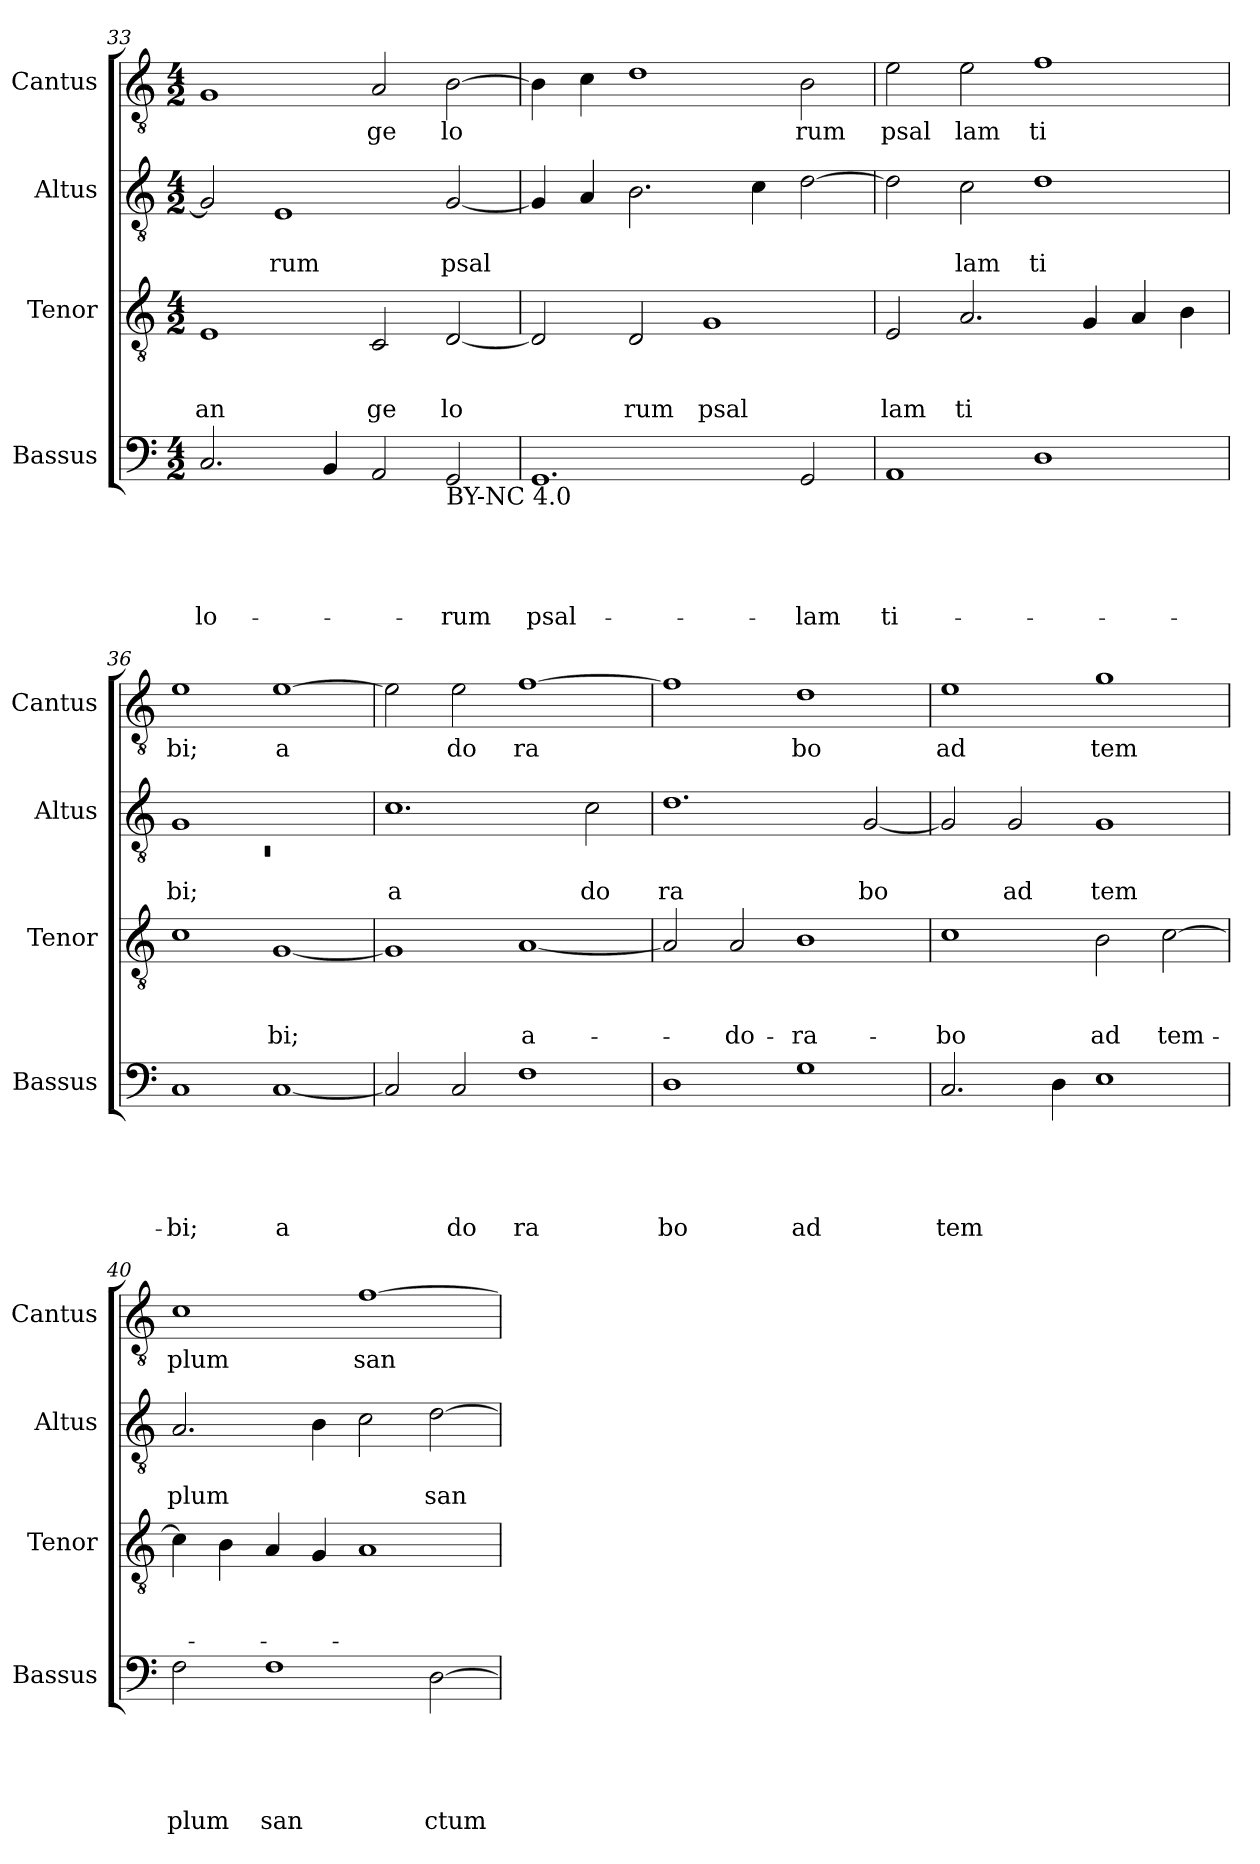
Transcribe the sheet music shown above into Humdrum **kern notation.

**kern	**text	**text	**text	**text	**text	**kern	**text	**text	**text	**kern	**text	**text	**kern	**text
*part4	*part4	*part4	*part4	*part4	*part4	*part3	*part3	*part3	*part3	*part2	*part2	*part2	*part1	*part1
*staff4	*staff4	*staff4	*staff4	*staff4	*staff4	*staff3	*staff3	*staff3	*staff3	*staff2	*staff2	*staff2	*staff1	*staff1
*I"Bassus	*	*	*	*	*	*I"Tenor	*	*	*	*I"Altus	*	*	*I"Cantus	*
*I'Bassus	*	*	*	*	*	*I'Tenor	*	*	*	*I'Altus	*	*	*I'Cantus	*
*clefF4	*	*	*	*	*	*clefGv2	*	*	*	*clefGv2	*	*	*clefGv2	*
*k[]	*	*	*	*	*	*k[]	*	*	*	*k[]	*	*	*k[]	*
*C:	*	*	*	*	*	*C:	*	*	*	*C:	*	*	*C:	*
*M4/2	*	*	*	*	*	*M4/2	*	*	*	*M4/2	*	*	*M4/2	*
=33	=33	=33	=33	=33	=33	=33	=33	=33	=33	=33	=33	=33	=33	=33
!	!	!	!	!	!LO:LY:b	!	!	!	!LO:LY:b	!	!	!	!	!
2.C/	.	.	.	.	-lo-	1E	.	.	an	2G/]	.	.	1G	.
!	!	!	!	!	!	!	!	!	!	!	!	!LO:LY:b	!	!
.	.	.	.	.	.	.	.	.	.	1E	.	rum	.	.
4BB/	.	.	.	.	.	.	.	.	.	.	.	.	.	.
!	!	!	!	!	!	!	!	!	!LO:LY:b	!	!	!	!	!LO:LY:b
2AA/	.	.	.	.	.	2C/	.	.	ge	.	.	.	2A/	ge
!LO:TX:b:t=BY-NC 4.0	!	!	!	!	!	!	!	!	!	!	!	!	!	!
!	!	!	!	!	!LO:LY:b	!	!	!	!LO:LY:b	!	!	!LO:LY:b	!	!LO:LY:b
2GG/	.	.	.	.	-rum	[<2D/	.	.	lo	[<2G/	.	psal	[>2B\	lo
=34	=34	=34	=34	=34	=34	=34	=34	=34	=34	=34	=34	=34	=34	=34
!	!	!	!	!	!LO:LY:b	!	!	!	!	!	!	!	!	!
1.GG	.	.	.	.	psal-	2D/]	.	.	.	4G/]	.	.	4B\]	.
.	.	.	.	.	.	.	.	.	.	4A/	.	.	4c\	.
!	!	!	!	!	!	!	!	!	!LO:LY:b	!	!	!	!	!
.	.	.	.	.	.	2D/	.	.	rum	2.B\	.	.	1d	.
!	!	!	!	!	!	!	!	!	!LO:LY:b	!	!	!	!	!
.	.	.	.	.	.	1G	.	.	psal	.	.	.	.	.
.	.	.	.	.	.	.	.	.	.	4c\	.	.	.	.
!	!	!	!	!	!LO:LY:b	!	!	!	!	!	!	!	!	!LO:LY:b
2GG/	.	.	.	.	-lam	.	.	.	.	[>2d\	.	.	2B\	rum
=35	=35	=35	=35	=35	=35	=35	=35	=35	=35	=35	=35	=35	=35	=35
!	!	!	!	!	!LO:LY:b	!	!	!	!LO:LY:b	!	!	!	!	!LO:LY:b
1AA	.	.	.	.	ti-	2E/	.	.	lam	2d\]	.	.	2e\	psal
!	!	!	!	!	!	!	!	!	!LO:LY:b	!	!	!LO:LY:b	!	!LO:LY:b
.	.	.	.	.	.	2.A/	.	.	ti	2c\	.	lam	2e\	lam
!	!	!	!	!	!	!	!	!	!	!	!	!LO:LY:b	!	!LO:LY:b
1D	.	.	.	.	.	.	.	.	.	1d	.	ti	1f	ti
.	.	.	.	.	.	4G/	.	.	.	.	.	.	.	.
.	.	.	.	.	.	4A/	.	.	.	.	.	.	.	.
.	.	.	.	.	.	4B\	.	.	.	.	.	.	.	.
!!LO:PB:g=z
=36	=36	=36	=36	=36	=36	=36	=36	=36	=36	=36	=36	=36	=36	=36
*	*	*	*	*	*	*	*	*	*	*^	*	*	*	*
!	!	!	!	!	!LO:LY:b	!	!	!	!	!	!LO:N:vis=1	!	!LO:LY:b	!	!LO:LY:b
1C	.	.	.	.	-bi;	1c	.	.	.	1G	0rC	.	bi;	1e	bi;
!	!	!	!	!	!LO:LY:b:rj	!	!	!	!LO:LY:b	!	!	!	!	!	!LO:LY:b:rj
[<1C	.	.	.	.	a	[<1G	.	.	bi;	1ryy	.	.	.	[>1e	a
*	*	*	*	*	*	*	*	*	*	*v	*v	*	*	*	*
=37	=37	=37	=37	=37	=37	=37	=37	=37	=37	=37	=37	=37	=37	=37
!	!	!	!	!	!	!	!	!	!	!	!	!LO:LY:b	!	!
2C/]	.	.	.	.	.	1G]	.	.	.	1.c	.	a	2e\]	.
!	!	!	!	!	!LO:LY:b	!	!	!	!	!	!	!	!	!LO:LY:b
2C/	.	.	.	.	do	.	.	.	.	.	.	.	2e\	do
!	!	!	!	!	!LO:LY:b	!	!	!	!LO:LY:b:rj	!	!	!	!	!LO:LY:b
1F	.	.	.	.	ra	[<1A	.	.	a-	.	.	.	[>1f	ra
!	!	!	!	!	!	!	!	!	!	!	!	!LO:LY:b	!	!
.	.	.	.	.	.	.	.	.	.	2c\	.	do	.	.
=38	=38	=38	=38	=38	=38	=38	=38	=38	=38	=38	=38	=38	=38	=38
!	!	!	!	!	!LO:LY:b	!	!	!	!	!	!	!LO:LY:b	!	!
1D	.	.	.	.	bo	2A/]	.	.	.	1.d	.	ra	1f]	.
!	!	!	!	!	!	!	!	!	!LO:LY:b	!	!	!	!	!
.	.	.	.	.	.	2A/	.	.	-do-	.	.	.	.	.
!	!	!	!	!	!LO:LY:b	!	!	!	!LO:LY:b	!	!	!	!	!LO:LY:b
1G	.	.	.	.	ad	1B	.	.	-ra-	.	.	.	1d	bo
!	!	!	!	!	!	!	!	!	!	!	!	!LO:LY:b	!	!
.	.	.	.	.	.	.	.	.	.	[<2G/	.	bo	.	.
=39	=39	=39	=39	=39	=39	=39	=39	=39	=39	=39	=39	=39	=39	=39
!	!	!	!	!	!LO:LY:b	!	!	!	!LO:LY:b	!	!	!	!	!LO:LY:b
2.C/	.	.	.	.	tem	1c	.	.	-bo	2G/]	.	.	1e	ad
!	!	!	!	!	!	!	!	!	!	!	!	!LO:LY:b	!	!
.	.	.	.	.	.	.	.	.	.	2G/	.	ad	.	.
4D\	.	.	.	.	.	.	.	.	.	.	.	.	.	.
!	!	!	!	!	!	!	!	!	!LO:LY:b	!	!	!LO:LY:b	!	!LO:LY:b
1E	.	.	.	.	.	2B\	.	.	ad	1G	.	tem	1g	tem
!	!	!	!	!	!	!	!	!	!LO:LY:b	!	!	!	!	!
.	.	.	.	.	.	[>2c\	.	.	tem-	.	.	.	.	.
=40	=40	=40	=40	=40	=40	=40	=40	=40	=40	=40	=40	=40	=40	=40
!	!	!	!	!	!LO:LY:b	!	!	!	!	!	!	!LO:LY:b	!	!LO:LY:b
2F\	.	.	.	.	plum	4c\]	.	.	.	2.A/	.	plum	1c	plum
.	.	.	.	.	.	4B\	.	.	.	.	.	.	.	.
!	!	!	!	!	!LO:LY:b	!	!	!	!	!	!	!	!	!
1F	.	.	.	.	san	4A/	.	.	.	.	.	.	.	.
.	.	.	.	.	.	4G/	.	.	.	4B\	.	.	.	.
!	!	!	!	!	!	!	!	!	!	!	!	!	!	!LO:LY:b
.	.	.	.	.	.	1A	.	.	.	2c\	.	.	[>1f	san
!	!	!	!	!	!LO:LY:b	!	!	!	!	!	!	!LO:LY:b	!	!
[>2D\	.	.	.	.	ctum	.	.	.	.	[>2d\	.	san	.	.
=	=	=	=	=	=	=	=	=	=	=	=	=	=	=
*-	*-	*-	*-	*-	*-	*-	*-	*-	*-	*-	*-	*-	*-	*-
